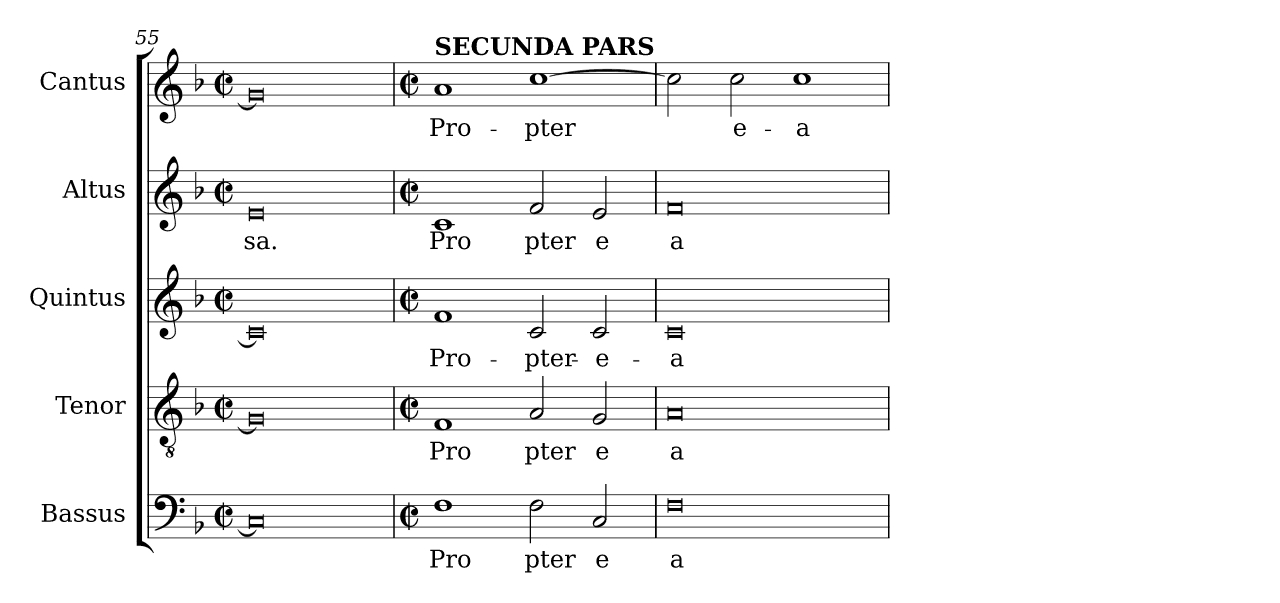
**kern	**text	**kern	**text	**kern	**text	**kern	**text	**kern	**text
*part5	*part5	*part4	*part4	*part3	*part3	*part2	*part2	*part1	*part1
*staff5	*staff5	*staff4	*staff4	*staff3	*staff3	*staff2	*staff2	*staff1	*staff1
*I"Bassus	*	*I"Tenor	*	*I"Quintus	*	*I"Altus	*	*I"Cantus	*
*clefF4	*	*clefGv2	*	*clefG2	*	*clefG2	*	*clefG2	*
*k[b-]	*	*k[b-]	*	*k[b-]	*	*k[b-]	*	*k[b-]	*
*F:	*	*F:	*	*F:	*	*F:	*	*F:	*
*M2/2	*	*M2/2	*	*M2/2	*	*M2/2	*	*M2/2	*
*met(c|)	*	*met(c|)	*	*met(c|)	*	*met(c|)	*	*met(c|)	*
=55	=55	=55	=55	=55	=55	=55	=55	=55	=55
!	!LO:LY:b:cj	!	!LO:LY:b:cj	!	!LO:LY:b:cj	!	!LO:LY:b:cj	!	!LO:LY:b:cj
0C]	.	0G]	.	0c]	.	0e	sa.	0g]	.
!!LO:PB:g=z
=56!	=56!	=56!	=56!	=56!	=56!	=56!	=56!	=56!	=56!
*M2/2	*	*M2/2	*	*M2/2	*	*M2/2	*	*M2/2	*
*met(c|)	*	*met(c|)	*	*met(c|)	*	*met(c|)	*	*met(c|)	*
!	!	!	!	!	!	!	!	!LO:TX:a:B:t=SECUNDA PARS	!
!	!LO:LY:b:cj	!	!LO:LY:b:cj	!	!LO:LY:b:cj	!	!LO:LY:b:cj	!	!LO:LY:b:cj
1F	Pro	1F	Pro	1f	Pro-	1c	Pro	1a	Pro-
!	!LO:LY:b:cj	!	!LO:LY:b:cj	!	!LO:LY:b:cj	!	!LO:LY:b:cj	!	!LO:LY:b:cj
2F\	pter	2A/	pter	2c/	-pter-	2f/	pter	[>1cc	-pter-
!	!LO:LY:b:cj	!	!LO:LY:b:cj	!	!LO:LY:b:cj	!	!LO:LY:b:cj	!	!
2C/	e	2G/	e	2c/	-e-	2e/	e	.	.
=57	=57	=57	=57	=57	=57	=57	=57	=57	=57
!	!LO:LY:b:cj	!	!LO:LY:b:cj	!	!LO:LY:b:cj	!	!LO:LY:b:cj	!	!LO:LY:b:cj
0F	a	0A	a	0c	-a	0f	a	2cc\]	--
!	!	!	!	!	!	!	!	!	!LO:LY:b:cj
.	.	.	.	.	.	.	.	2cc\	-e-
!	!	!	!	!	!	!	!	!	!LO:LY:b:cj
.	.	.	.	.	.	.	.	1cc	-a
=	=	=	=	=	=	=	=	=	=
*-	*-	*-	*-	*-	*-	*-	*-	*-	*-
